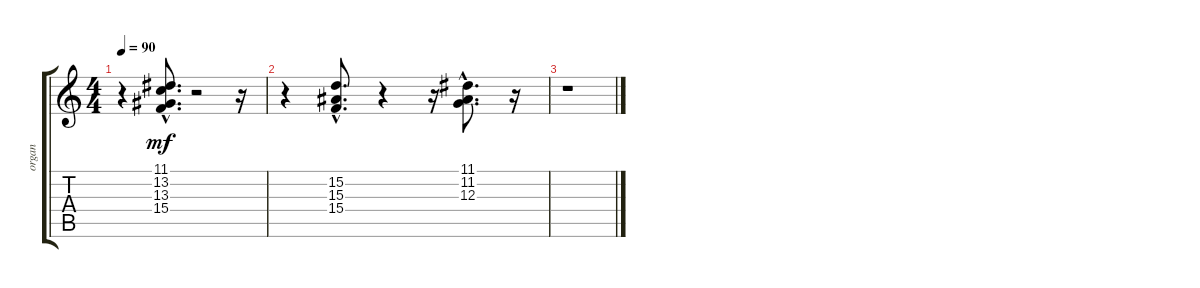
\track ("organ" "organ") {instrument rockorgan}
\staff {score tabs}
\tuning (E4 B3 G3 D3 A2 E2) {hide}
\ts (4 4)
\tempo 90
\clef g2
\ks c
r.4{dy mf} (11.1{hac} 13.2{hac} 13.3{hac} 15.4{hac}).8{d} r.2 r.16 |
r.4 (15.2{hac} 15.3{hac} 15.4{hac}).8{d} r.4 r.16 (11.1{hac} 11.2{hac} 12.3{hac}).8{d} r.16 |
r.1
